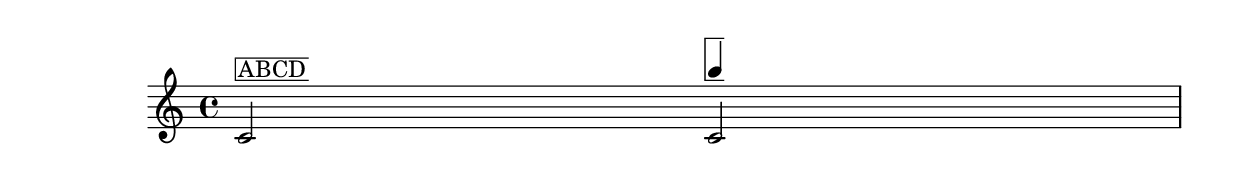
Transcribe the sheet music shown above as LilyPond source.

%% Do not edit this file; it is auto-generated from LSR http://lsr.dsi.unimi.it
%% This file is in the public domain.
\version "2.11.48"

\header {
  lsrtags = "rhythms, text"

  texidoc = "
This example shows how to add a markup command to get a three sided box
around some text (or other markup).

"
  doctitle = "Three-sided box"
} % begin verbatim
% New command to add a three sided box, with sides north, west and south
% Based on the box-stencil command defined in scm/stencil.scm
% Note that you use ";" to comment a line in Scheme
#(define-public (NWS-box-stencil stencil thickness padding)
  "Add a box around STENCIL, producing a new stencil."
  (let* ((x-ext (interval-widen (ly:stencil-extent stencil 0) padding))
	 (y-ext (interval-widen (ly:stencil-extent stencil 1) padding))
	 (y-rule (make-filled-box-stencil (cons 0 thickness) y-ext))
	 (x-rule (make-filled-box-stencil
		  (interval-widen x-ext thickness) (cons 0 thickness))))
;    (set! stencil (ly:stencil-combine-at-edge stencil X 1 y-rule padding))
    (set! stencil (ly:stencil-combine-at-edge stencil X -1 y-rule padding))
    (set! stencil (ly:stencil-combine-at-edge stencil Y 1 x-rule 0.0))  
    (set! stencil (ly:stencil-combine-at-edge stencil Y -1 x-rule 0.0))
    stencil))

% The corresponding markup command, based on the \box command defined 
% in scm/define-markup-commands.scm
#(define-markup-command (NWS-box layout props arg) (markup?)
  "Draw a box round @var{arg}.  Looks at @code{thickness},
@code{box-padding} and @code{font-size} properties to determine line
thickness and padding around the markup."
  
  (let* ((th (chain-assoc-get 'thickness props  0.1))
	 (size (chain-assoc-get 'font-size props 0))
	 (pad (* (magstep size)
		 (chain-assoc-get 'box-padding props 0.2)))
	 (m (interpret-markup layout props arg)))
    (NWS-box-stencil m th pad)))


% Test it:

\layout { ragged-right = ##f }

\relative c' { 
  c2^\markup { \NWS-box ABCD }
  c^\markup { \NWS-box \note #"4" #1.0 } 
}
